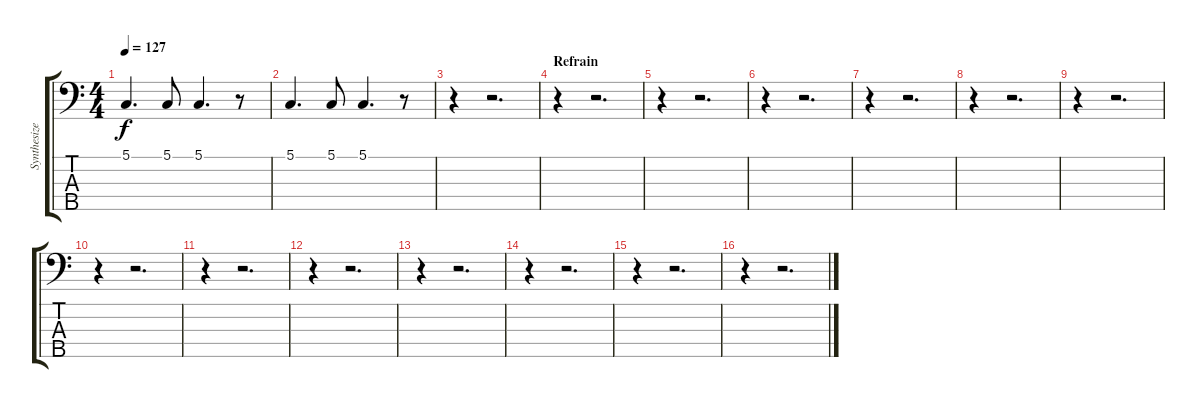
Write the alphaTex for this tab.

\track ("Synthesizer Bass" "Synthesize") {instrument lead7fifths}
\staff {score tabs}
\tuning (G2 D2 A1 E1 B0) {hide}
\ts (4 4)
\tempo 127
\clef f4
\ks c
5.1.4{d dy f} 5.1.8 5.1.4{d} r.8 |
5.1.4{d} 5.1.8 5.1.4{d} r.8 |
r.4 r.2{d} |
\section ("" "Refrain")
r.4 r.2{d} |
r.4 r.2{d} |
r.4 r.2{d} |
r.4 r.2{d} |
r.4 r.2{d} |
r.4 r.2{d} |
r.4 r.2{d} |
r.4 r.2{d} |
r.4 r.2{d} |
r.4 r.2{d} |
r.4 r.2{d} |
r.4 r.2{d} |
r.4 r.2{d}
